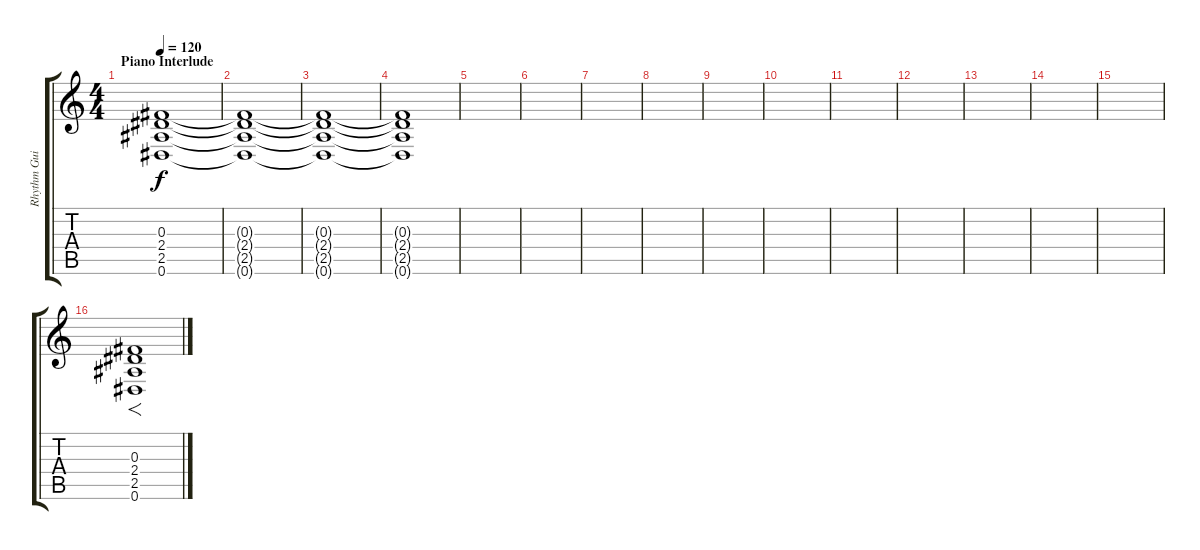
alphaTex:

\track ("Rhythm Guitar 1" "Rhythm Gui") {instrument distortionguitar}
\staff {score tabs}
\tuning (Eb4 Bb3 Gb3 Db3 Ab2 Eb2) {hide}
\ts (4 4)
\section ("" "Piano Interlude")
\tempo 120
\clef g2
\ks c
(0.3 2.4 2.5 0.6).1{dy f} |
(0.3{t} 2.4{t} 2.5{t} 0.6{t}).1{volume 0} |
(0.3{t} 2.4{t} 2.5{t} 0.6{t}).1 |
(0.3{t} 2.4{t} 2.5{t} 0.6{t}).1 |
|
|
|
|
|
|
|
|
|
|
|
(0.3 2.4 2.5 0.6).1{f}
